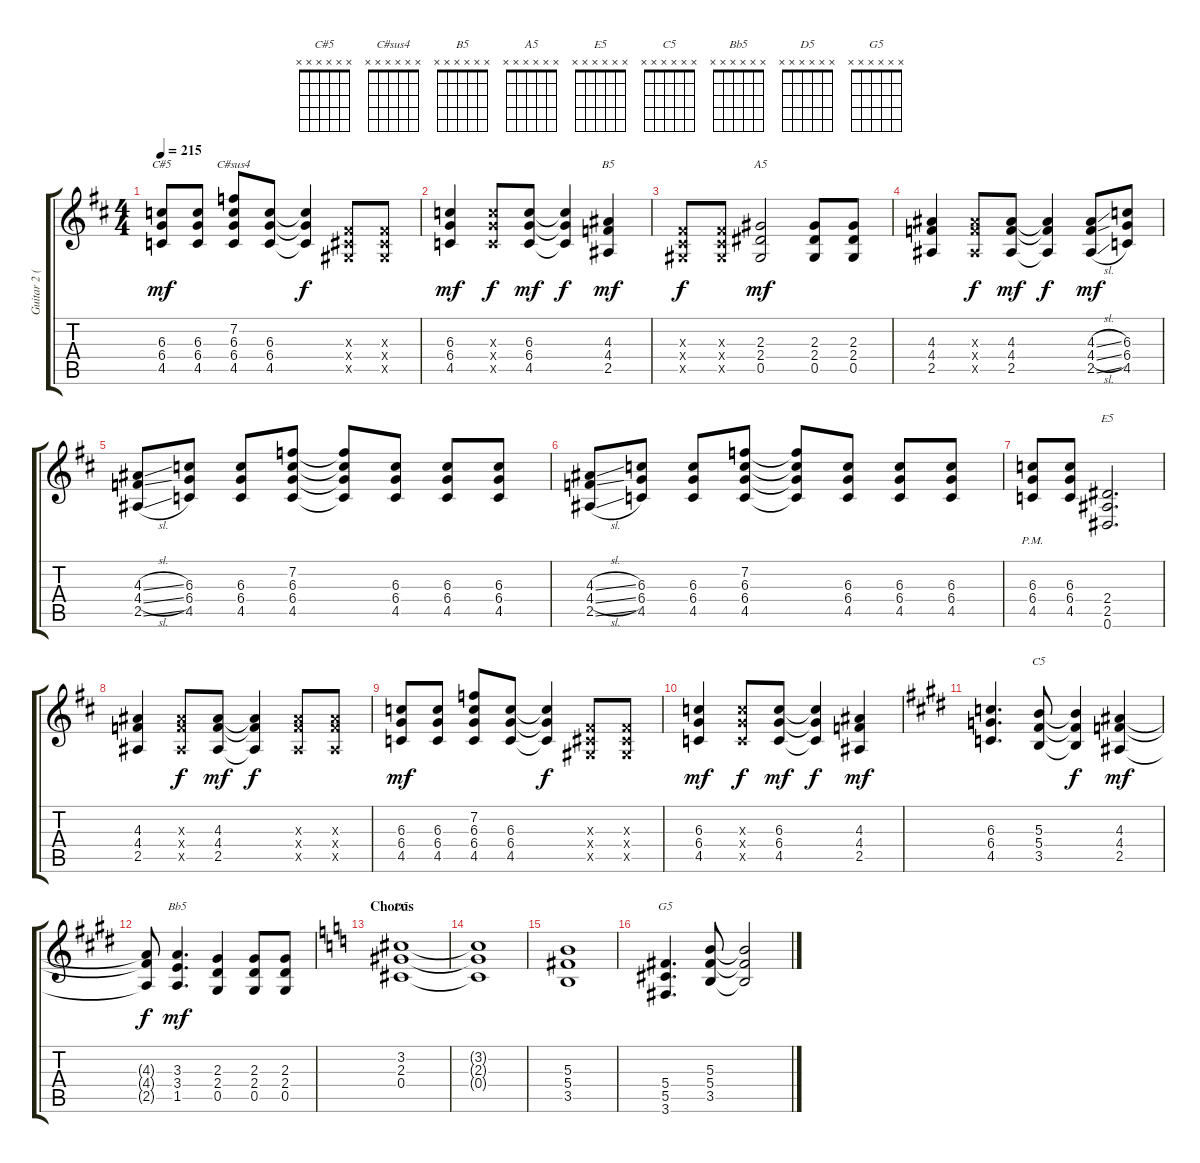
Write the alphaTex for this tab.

\track ("Guitar 2 (Izzy)" "Guitar 2 (") {instrument overdrivenguitar}
\staff {score tabs}
\tuning (Eb4 Bb3 Gb3 Db3 Ab2 Eb2) {hide}
\chord ("C#5" x x x x x x)
\chord ("C#sus4" x x x x x x)
\chord ("B5" x x x x x x)
\chord ("A5" x x x x x x)
\chord ("E5" x x x x x x)
\chord ("C5" x x x x x x)
\chord ("Bb5" x x x x x x)
\chord ("D5" x x x x x x)
\chord ("G5" x x x x x x)
\ts (4 4)
\tempo 215
\clef g2
\ks d
(6.3 6.4 4.5).8{ch "C#5" dy mf} (6.3 6.4 4.5).8 (7.2 6.3 6.4 4.5).8{ch "C#sus4"} (6.3 6.4 4.5).8 (6.3{t} 6.4{t} 4.5{t}).4{dy f} (0.3{x} 0.4{x} 0.5{x}).8 (0.3{x} 0.4{x} 0.5{x}).8 |
(6.3 6.4 4.5).4{dy mf} (6.3{x} 6.4{x} 4.5{x}).8{dy f} (6.3 6.4 4.5).8{dy mf} (6.3{t} 6.4{t} 4.5{t}).4{dy f} (4.3 4.4 2.5).4{ch "B5" dy mf} |
(0.3{x} 0.4{x} 0.5{x}).8{dy f} (0.3{x} 0.4{x} 0.5{x}).8 (2.3 2.4 0.5).2{ch "A5" dy mf} (2.3 2.4 0.5).8 (2.3 2.4 0.5).8 |
(4.3 4.4 2.5).4 (4.3{x} 4.4{x} 2.5{x}).8{dy f} (4.3 4.4 2.5).8{dy mf} (4.3{t} 4.4{t} 2.5{t}).4{dy f} (4.3{sl} 4.4{sl} 2.5{sl}).8{dy mf} (6.3 6.4 4.5).8 |
(4.3{sl} 4.4{sl} 2.5{sl}).8 (6.3 6.4 4.5).8 (6.3 6.4 4.5).8 (7.2 6.3 6.4 4.5).8 (7.2{t} 6.3{t} 6.4{t} 4.5{t}).8 (6.3 6.4 4.5).8 (6.3 6.4 4.5).8 (6.3 6.4 4.5).8 |
(4.3{sl} 4.4{sl} 2.5{sl}).8 (6.3 6.4 4.5).8 (6.3 6.4 4.5).8 (7.2 6.3 6.4 4.5).8 (7.2{t} 6.3{t} 6.4{t} 4.5{t}).8 (6.3 6.4 4.5).8 (6.3 6.4 4.5).8 (6.3 6.4 4.5).8 |
(6.3{pm} 6.4{pm} 4.5{pm}).8 (6.3 6.4 4.5).8 (2.4 2.5 0.6).2{d ch "E5"} |
(4.3 4.4 2.5).4 (4.3{x} 4.4{x} 2.5{x}).8{dy f} (4.3 4.4 2.5).8{dy mf} (4.3{t} 4.4{t} 2.5{t}).4{dy f} (4.3{x} 4.4{x} 2.5{x}).8 (4.3{x} 4.4{x} 2.5{x}).8 |
(6.3 6.4 4.5).8{dy mf} (6.3 6.4 4.5).8 (7.2 6.3 6.4 4.5).8 (6.3 6.4 4.5).8 (6.3{t} 6.4{t} 4.5{t}).4{dy f} (0.3{x} 0.4{x} 0.5{x}).8 (0.3{x} 0.4{x} 0.5{x}).8 |
(6.3 6.4 4.5).4{dy mf} (6.3{x} 6.4{x} 4.5{x}).8{dy f} (6.3 6.4 4.5).8{dy mf} (6.3{t} 6.4{t} 4.5{t}).4{dy f} (4.3 4.4 2.5).4{dy mf} |
\ks e
(6.3 6.4 4.5).4{d} (5.3 5.4 3.5).8{ch "C5"} (5.3{t} 5.4{t} 3.5{t}).4{dy f} (4.3 4.4 2.5).4{dy mf} |
(4.3{t} 4.4{t} 2.5{t}).8{dy f} (3.3 3.4 1.5).4{d ch "Bb5" dy mf} (2.3 2.4 0.5).4 (2.3 2.4 0.5).8 (2.3 2.4 0.5).8 |
\section ("" "Chorus")
\ks c
(3.2 2.3 0.4).1{ch "D5"} |
(3.2{t} 2.3{t} 0.4{t}).1 |
(5.3 5.4 3.5).1 |
(5.4 5.5 3.6).4{d ch "G5"} (5.3 5.4 3.5).8 (5.3{t} 5.4{t} 3.5{t}).2
